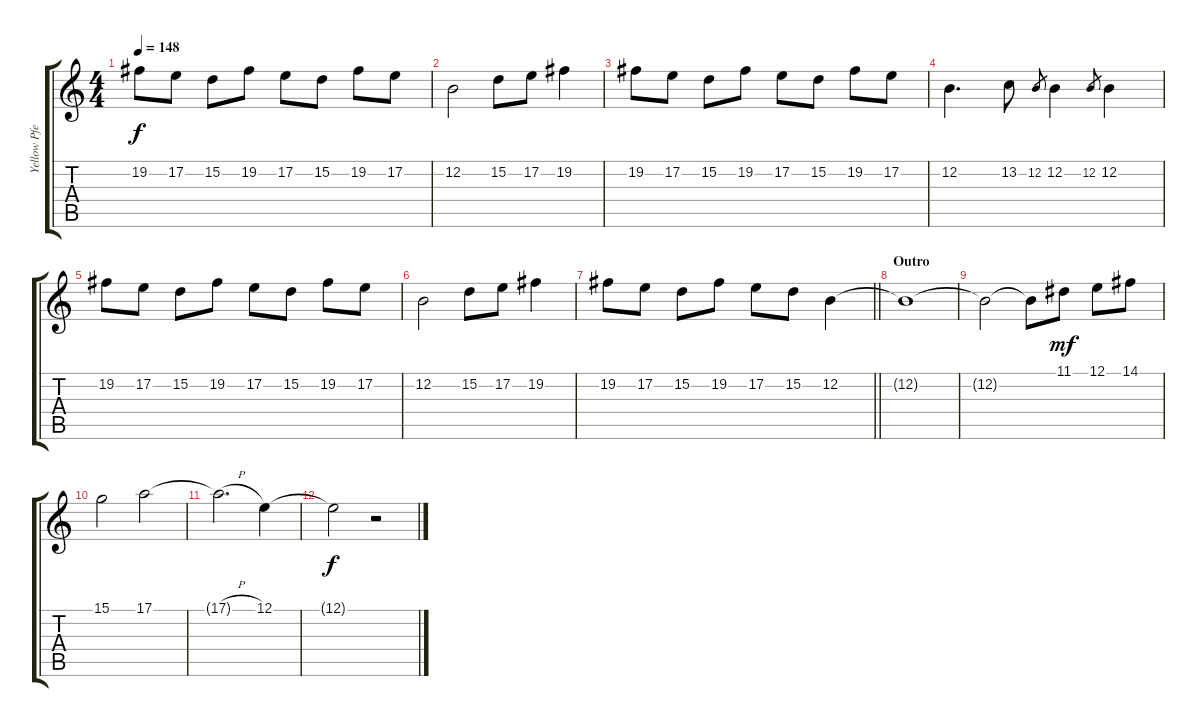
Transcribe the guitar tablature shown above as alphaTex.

\track ("Yellow Pfeiffer" "Yellow Pfe") {instrument bagpipe}
\staff {score tabs}
\tuning (E4 B3 G3 D3 A2 E2) {hide}
\ts (4 4)
\tempo 148
\clef g2
\ks c
19.2.8{dy f} 17.2.8 15.2.8 19.2.8 17.2.8 15.2.8 19.2.8 17.2.8 |
12.2.2 15.2.8 17.2.8 19.2.4 |
19.2.8 17.2.8 15.2.8 19.2.8 17.2.8 15.2.8 19.2.8 17.2.8 |
12.2.4{d} 13.2.8 12.2.8{gr} 12.2.4 12.2.8{gr} 12.2.4 |
19.2.8 17.2.8 15.2.8 19.2.8 17.2.8 15.2.8 19.2.8 17.2.8 |
12.2.2 15.2.8 17.2.8 19.2.4 |
\barLineRight lightlight
19.2.8 17.2.8 15.2.8 19.2.8 17.2.8 15.2.8 12.2.4 |
\section ("" "Outro")
12.2{t}.1 |
12.2{t}.2 12.2{t}.8 11.1.8{dy mf} 12.1.8 14.1.8 |
15.1.2 17.1.2 |
17.1{h t}.2{d} 12.1.4 |
12.1{t}.2{dy f} r.2
